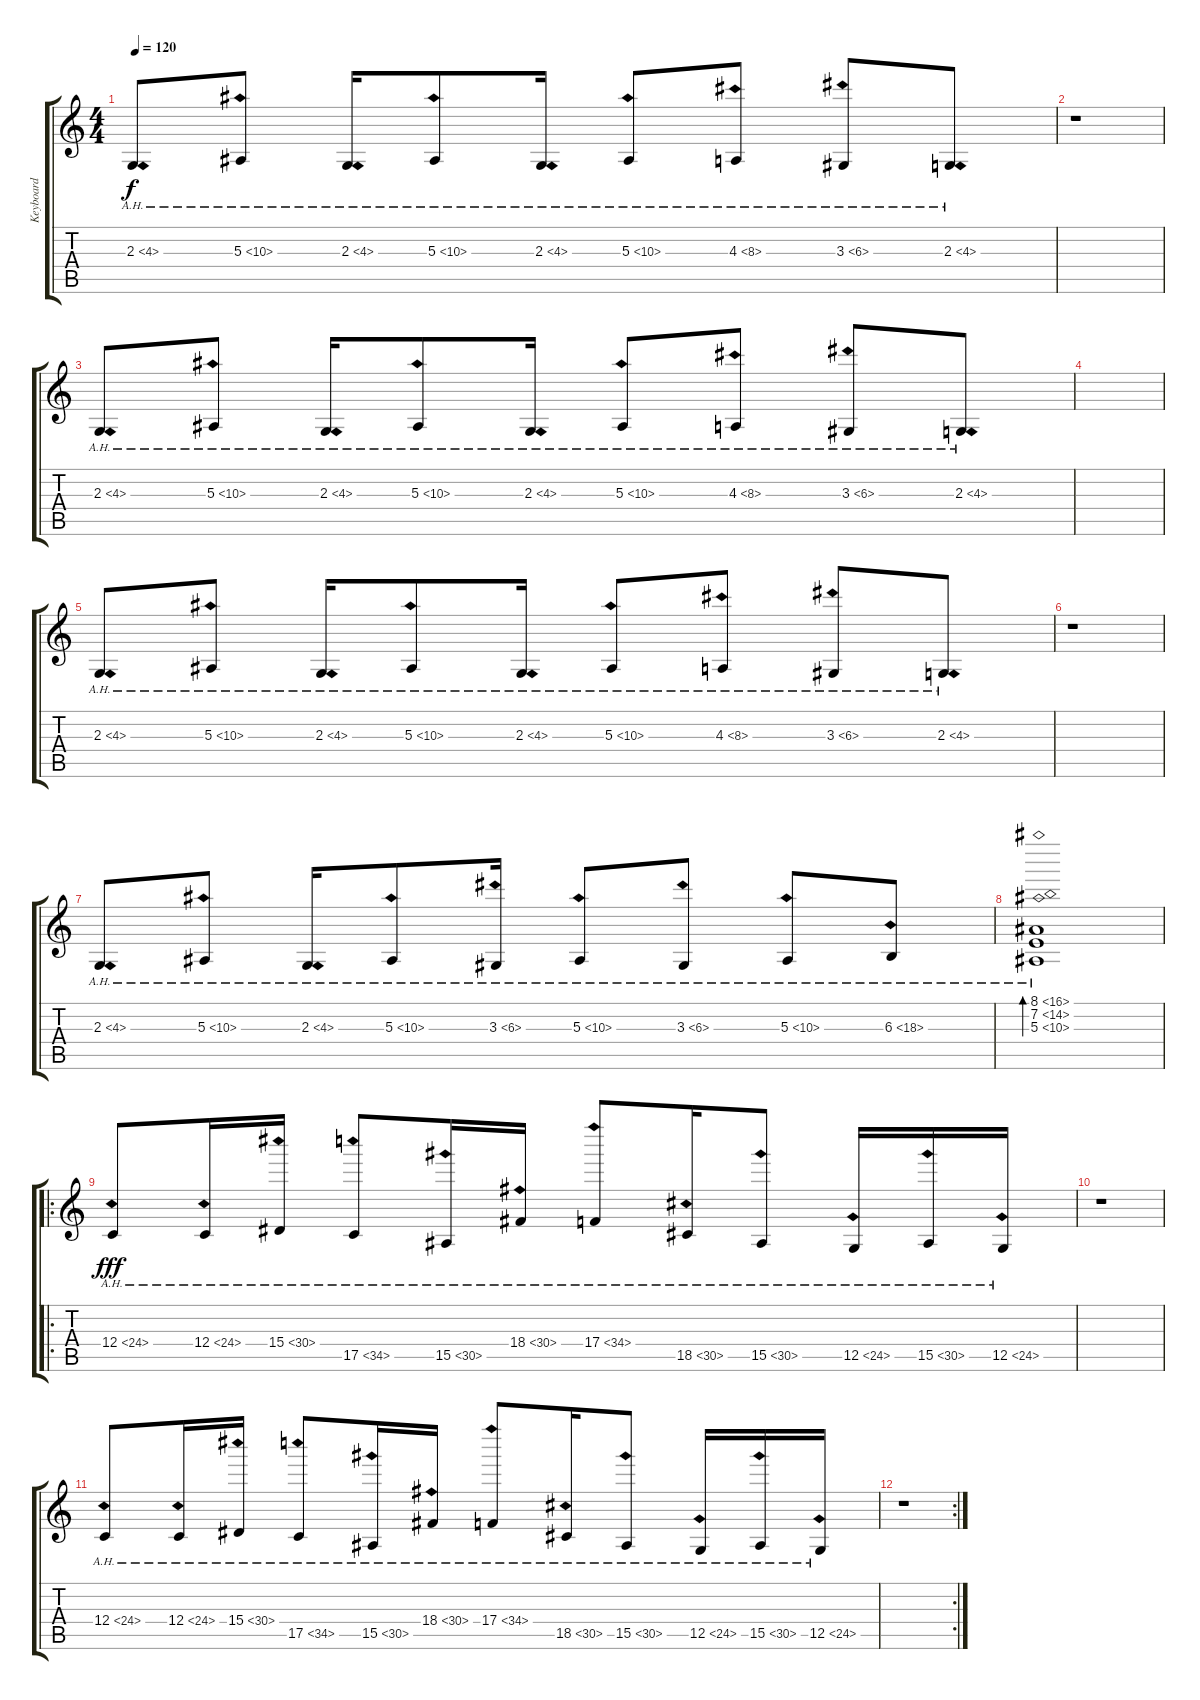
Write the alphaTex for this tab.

\track ("Keyboard" "Keyboard") {instrument celesta}
\staff {score tabs}
\tuning (D4 A3 F3 C3 G2 C2) {hide}
\ts (4 4)
\tempo 120
\clef g2
\ks c
2.3{ah 2}.8{dy f} 5.3{ah 5}.8 2.3{ah 2}.16 5.3{ah 5}.8 2.3{ah 2}.16 5.3{ah 5}.8 4.3{ah 4}.8 3.3{ah 3}.8 2.3{ah 2}.8 |
r.1 |
2.3{ah 2}.8 5.3{ah 5}.8 2.3{ah 2}.16 5.3{ah 5}.8 2.3{ah 2}.16 5.3{ah 5}.8 4.3{ah 4}.8 3.3{ah 3}.8 2.3{ah 2}.8 |
|
2.3{ah 2}.8 5.3{ah 5}.8 2.3{ah 2}.16 5.3{ah 5}.8 2.3{ah 2}.16 5.3{ah 5}.8 4.3{ah 4}.8 3.3{ah 3}.8 2.3{ah 2}.8 |
r.1 |
2.3{ah 2}.8 5.3{ah 5}.8 2.3{ah 2}.16 5.3{ah 5}.8 3.3{ah 3}.16 5.3{ah 5}.8 3.3{ah 3}.8 5.3{ah 5}.8 6.3{ah 12}.8 |
(8.1{ah 8} 7.2{ah 7} 5.3{ah 5}).1{bd 240} |
\ro
12.4{ah 12}.8{dy fff} 12.4{ah 12}.16 15.4{ah 15}.16 17.5{ah 17}.8 15.5{ah 15}.16 18.4{ah 12}.16 17.4{ah 17}.8 18.5{ah 12}.16 15.5{ah 15}.8 12.5{ah 12}.16 15.5{ah 15}.16 12.5{ah 12}.16 |
r.1 |
12.4{ah 12}.8 12.4{ah 12}.16 15.4{ah 15}.16 17.5{ah 17}.8 15.5{ah 15}.16 18.4{ah 12}.16 17.4{ah 17}.8 18.5{ah 12}.16 15.5{ah 15}.8 12.5{ah 12}.16 15.5{ah 15}.16 12.5{ah 12}.16 |
\rc 2
r.1
